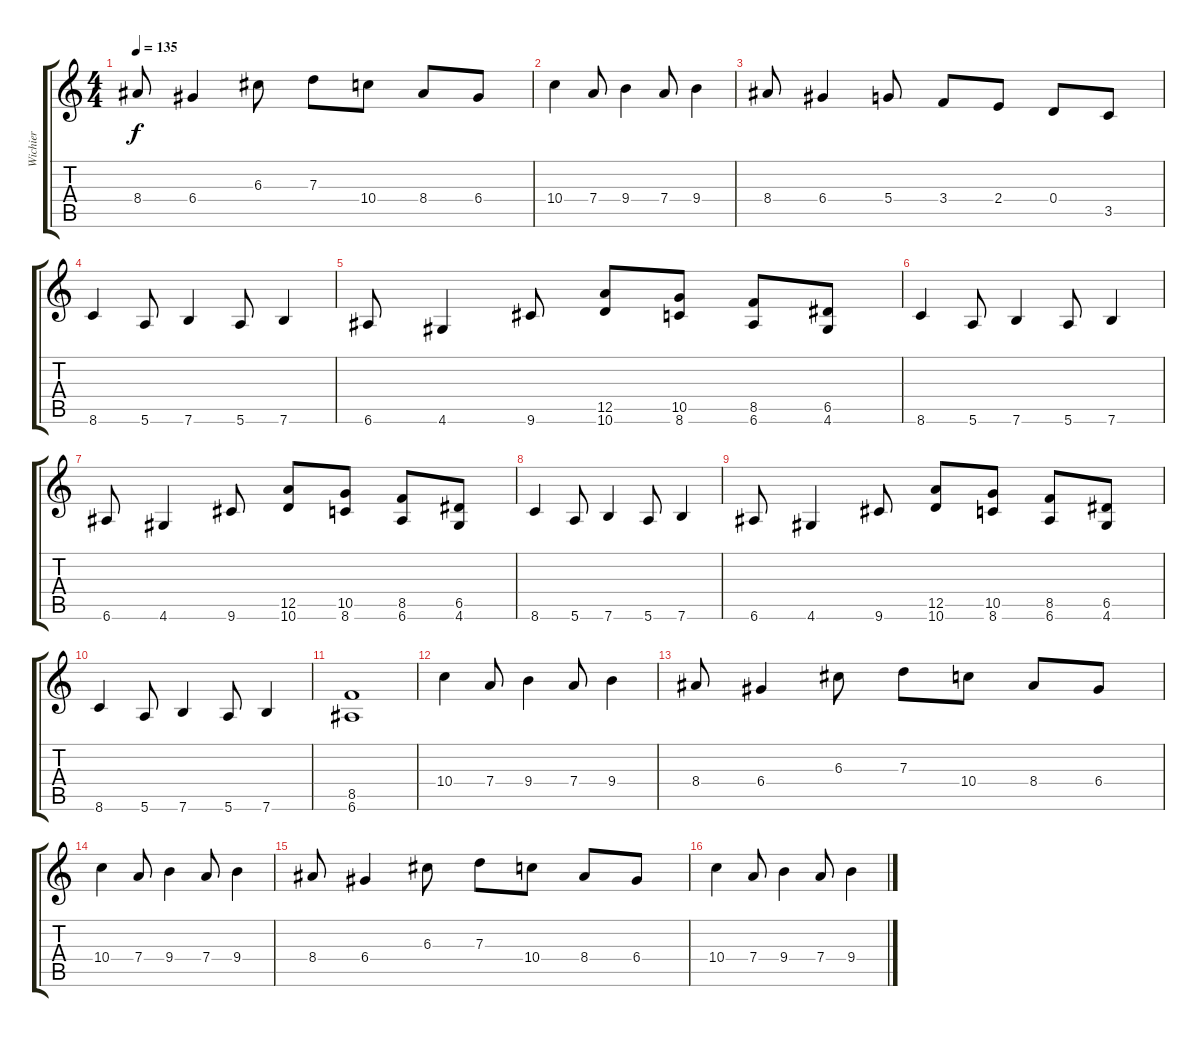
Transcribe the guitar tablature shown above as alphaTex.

\track ("Wichier" "Wichier") {instrument distortionguitar}
\staff {score tabs}
\tuning (E4 B3 G3 D3 A2 E2) {hide}
\ts (4 4)
\tempo 135
\clef g2
\ks c
8.4.8{dy f} 6.4.4 6.3.8 7.3.8 10.4.8 8.4.8 6.4.8 |
10.4.4 7.4.8 9.4.4 7.4.8 9.4.4 |
8.4.8 6.4.4 5.4.8 3.4.8 2.4.8 0.4.8 3.5.8 |
8.6.4 5.6.8 7.6.4 5.6.8 7.6.4 |
6.6.8 4.6.4 9.6.8 (12.5 10.6).8 (10.5 8.6).8 (8.5 6.6).8 (6.5 4.6).8 |
8.6.4 5.6.8 7.6.4 5.6.8 7.6.4 |
6.6.8 4.6.4 9.6.8 (12.5 10.6).8 (10.5 8.6).8 (8.5 6.6).8 (6.5 4.6).8 |
8.6.4 5.6.8 7.6.4 5.6.8 7.6.4 |
6.6.8 4.6.4 9.6.8 (12.5 10.6).8 (10.5 8.6).8 (8.5 6.6).8 (6.5 4.6).8 |
8.6.4 5.6.8 7.6.4 5.6.8 7.6.4 |
(8.5 6.6).1 |
10.4.4 7.4.8 9.4.4 7.4.8 9.4.4 |
8.4.8 6.4.4 6.3.8 7.3.8 10.4.8 8.4.8 6.4.8 |
10.4.4 7.4.8 9.4.4 7.4.8 9.4.4 |
8.4.8 6.4.4 6.3.8 7.3.8 10.4.8 8.4.8 6.4.8 |
10.4.4 7.4.8 9.4.4 7.4.8 9.4.4
